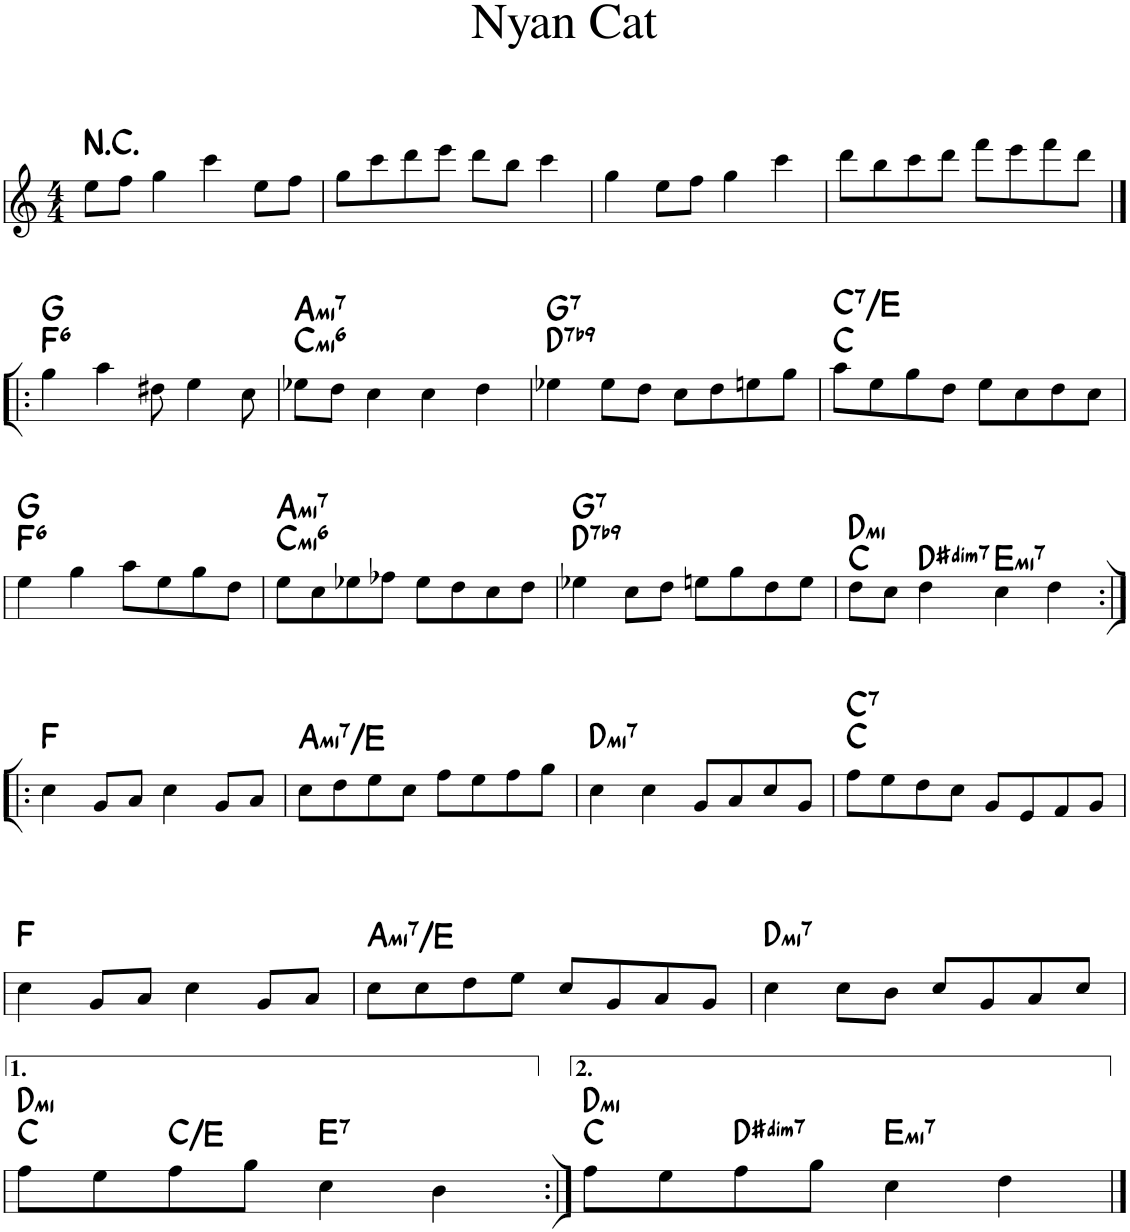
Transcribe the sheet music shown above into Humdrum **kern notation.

**kern	**harte
*part1	*part1
*staff1	*
*I"\new:one	*
*clefG2	*
*k[]	*
*M4/4	*
=1	=1
!	!LO:H:kt=N.C.
8ee\L	N
8ff\J	.
4gg\	.
4ccc\	.
8ee\L	.
8ff\J	.
=2	=2
8gg\L	.
8ccc\	.
8ddd\	.
8eee\J	.
8ddd\L	.
8bb\J	.
4ccc\	.
=3	=3
4gg\	.
8ee\L	.
8ff\J	.
4gg\	.
4ccc\	.
=4	=4
8ddd\L	.
8bb\	.
8ccc\	.
8ddd\J	.
8fff\L	.
8eee\	.
8fff\	.
8ddd\J	.
!!LO:LB:g=z
=5|!:	=5|!:
!	!LO:H:n=1:kt=6
4gg\	F:maj6 G:maj
4aa\	.
8dd#X\	.
4ee\	.
8cc\	.
=6	=6
!	!LO:H:n=1:kt=m6
!	!LO:H:n=2:kt=m7
8ee-X\L	C:min6 A:min7
8dd\J	.
4cc\	.
4cc\	.
4dd\	.
=7	=7
!	!LO:H:n=1:kt=7
!	!LO:H:n=2:kt=7
4ee-X\	D:7(b9) G:7
8ee-\L	.
8dd\J	.
8cc\L	.
8dd\	.
8een\	.
8gg\J	.
=8	=8
!	!LO:H:n=2:kt=7
8aa\L	C:maj C:7/3
8ee\	.
8gg\	.
8dd\J	.
8ee\L	.
8cc\	.
8dd\	.
8cc\J	.
!!LO:LB:g=z
=9	=9
!	!LO:H:n=1:kt=6
4ee\	F:maj6 G:maj
4gg\	.
8aa\L	.
8ee\	.
8gg\	.
8dd\J	.
=10	=10
!	!LO:H:n=1:kt=m6
!	!LO:H:n=2:kt=m7
8ee\L	C:min6 A:min7
8cc\	.
8ee-X\	.
8ff-X\J	.
8ee-\L	.
8dd\	.
8cc\	.
8dd\J	.
=11	=11
!	!LO:H:n=1:kt=7
!	!LO:H:n=2:kt=7
4ee-X\	D:7(b9) G:7
8cc\L	.
8dd\J	.
8een\L	.
8gg\	.
8dd\	.
8ee\J	.
=12	=12
!	!LO:H:n=2:kt=m
8dd\L	C:maj D:min
8cc\J	.
!	!LO:H:kt=dim7
4dd\	D#:dim7
!	!LO:H:kt=m7
4cc\	E:min7
4dd\	.
!!LO:LB:g=z
=13:|!|:	=13:|!|:
4cc\	F:maj
8g/L	.
8a/J	.
4cc\	.
8g/L	.
8a/J	.
=14	=14
!	!LO:H:kt=m7
8cc\L	A:min7/5
8dd\	.
8ee\	.
8cc\J	.
8ff\L	.
8ee\	.
8ff\	.
8gg\J	.
=15	=15
!	!LO:H:kt=m7
4cc\	D:min7
4cc\	.
8g/L	.
8a/	.
8cc/	.
8g/J	.
=16	=16
!	!LO:H:n=2:kt=7
8ff\L	C:maj C:7
8ee\	.
8dd\	.
8cc\J	.
8g/L	.
8e/	.
8f/	.
8g/J	.
!!LO:LB:g=z
=17	=17
4cc\	F:maj
8g/L	.
8a/J	.
4cc\	.
8g/L	.
8a/J	.
=18	=18
!	!LO:H:kt=m7
8cc\L	A:min7/5
8cc\	.
8dd\	.
8ee\J	.
8cc/L	.
8g/	.
8a/	.
8g/J	.
=19	=19
!	!LO:H:kt=m7
4cc\	D:min7
8cc\L	.
8b\J	.
8cc/L	.
8g/	.
8a/	.
8cc/J	.
!!LO:LB:g=z
=20	=20
!	!LO:H:n=2:kt=m
8ff\L	C:maj D:min
8ee\	.
8ff\	C:maj/3
8gg\J	.
!	!LO:H:kt=7
4cc\	E:7
4b\	.
=21:|!	=21:|!
!	!LO:H:n=2:kt=m
8ff\L	C:maj D:min
8ee\	.
!	!LO:H:kt=dim7
8ff\	D#:dim7
8gg\J	.
!	!LO:H:kt=m7
4cc\	E:min7
4dd\	.
==	==
*-	*-
